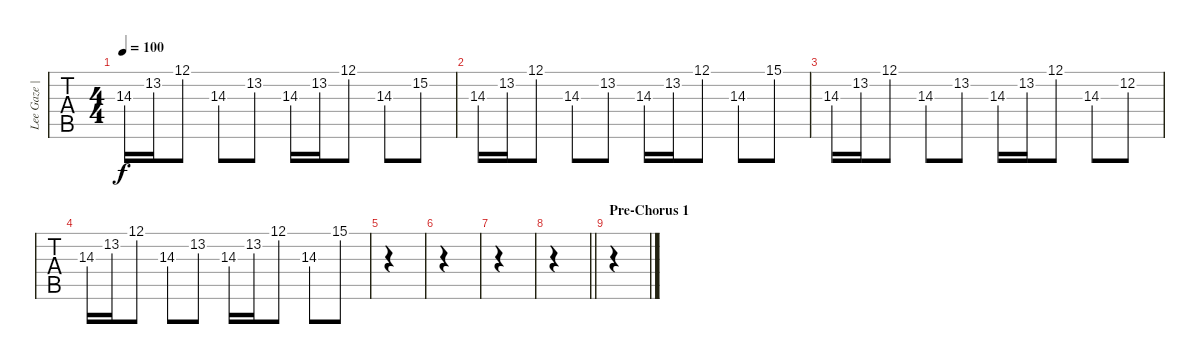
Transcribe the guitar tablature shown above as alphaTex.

\track ("Lee Gaze | Lead" "Lee Gaze |") {instrument electricguitarclean}
\staff {tabs}
\tuning (E4 B3 G3 D3 A2 D2) {hide}
\ts (4 4)
\tempo 100
\clef g2
\ks c
14.3.16{dy f} 13.2.16 12.1.8 14.3.8 13.2.8 14.3.16 13.2.16 12.1.8 14.3.8 15.2.8 |
14.3.16 13.2.16 12.1.8 14.3.8 13.2.8 14.3.16 13.2.16 12.1.8 14.3.8 15.1.8 |
14.3.16 13.2.16 12.1.8 14.3.8 13.2.8 14.3.16 13.2.16 12.1.8 14.3.8 12.2.8 |
14.3.16 13.2.16 12.1.8 14.3.8 13.2.8 14.3.16 13.2.16 12.1.8 14.3.8 15.1.8 |
|
|
|
\barLineRight lightlight
|
\section ("" "Pre-Chorus 1")
